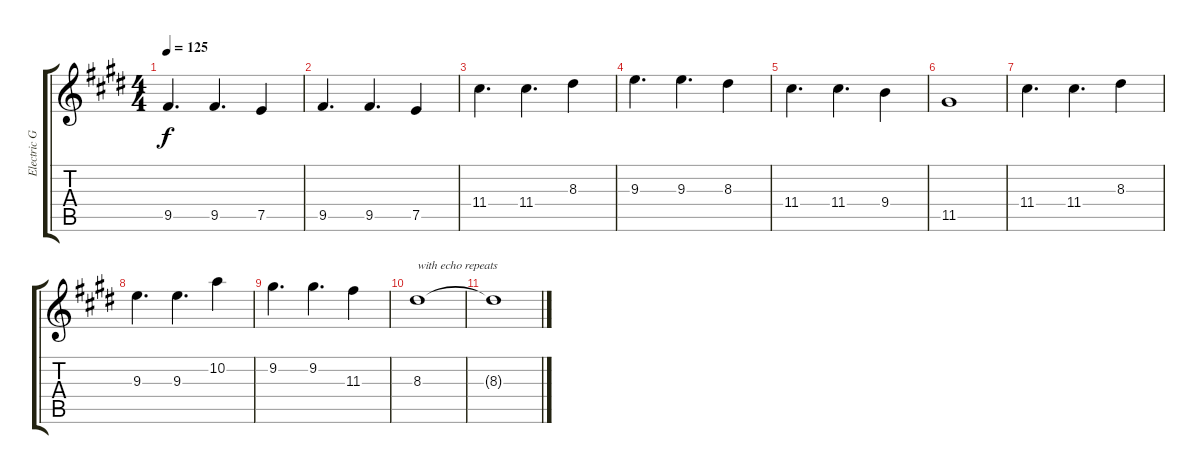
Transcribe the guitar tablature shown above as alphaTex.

\track ("Electric Guitar" "Electric G") {instrument electricguitarclean}
\staff {score tabs}
\tuning (E4 B3 G3 D3 A2 E2) {hide}
\ts (4 4)
\tempo 125
\clef g2
\ks c#minor
9.5.4{d dy f} 9.5.4{d} 7.5.4 |
9.5.4{d} 9.5.4{d} 7.5.4 |
11.4.4{d} 11.4.4{d} 8.3.4 |
9.3.4{d} 9.3.4{d} 8.3.4 |
11.4.4{d} 11.4.4{d} 9.4.4 |
11.5.1 |
11.4.4{d} 11.4.4{d} 8.3.4 |
9.3.4{d} 9.3.4{d} 10.2.4 |
9.2.4{d} 9.2.4{d} 11.3.4 |
8.3.1{txt "with echo repeats"} |
8.3{t}.1
